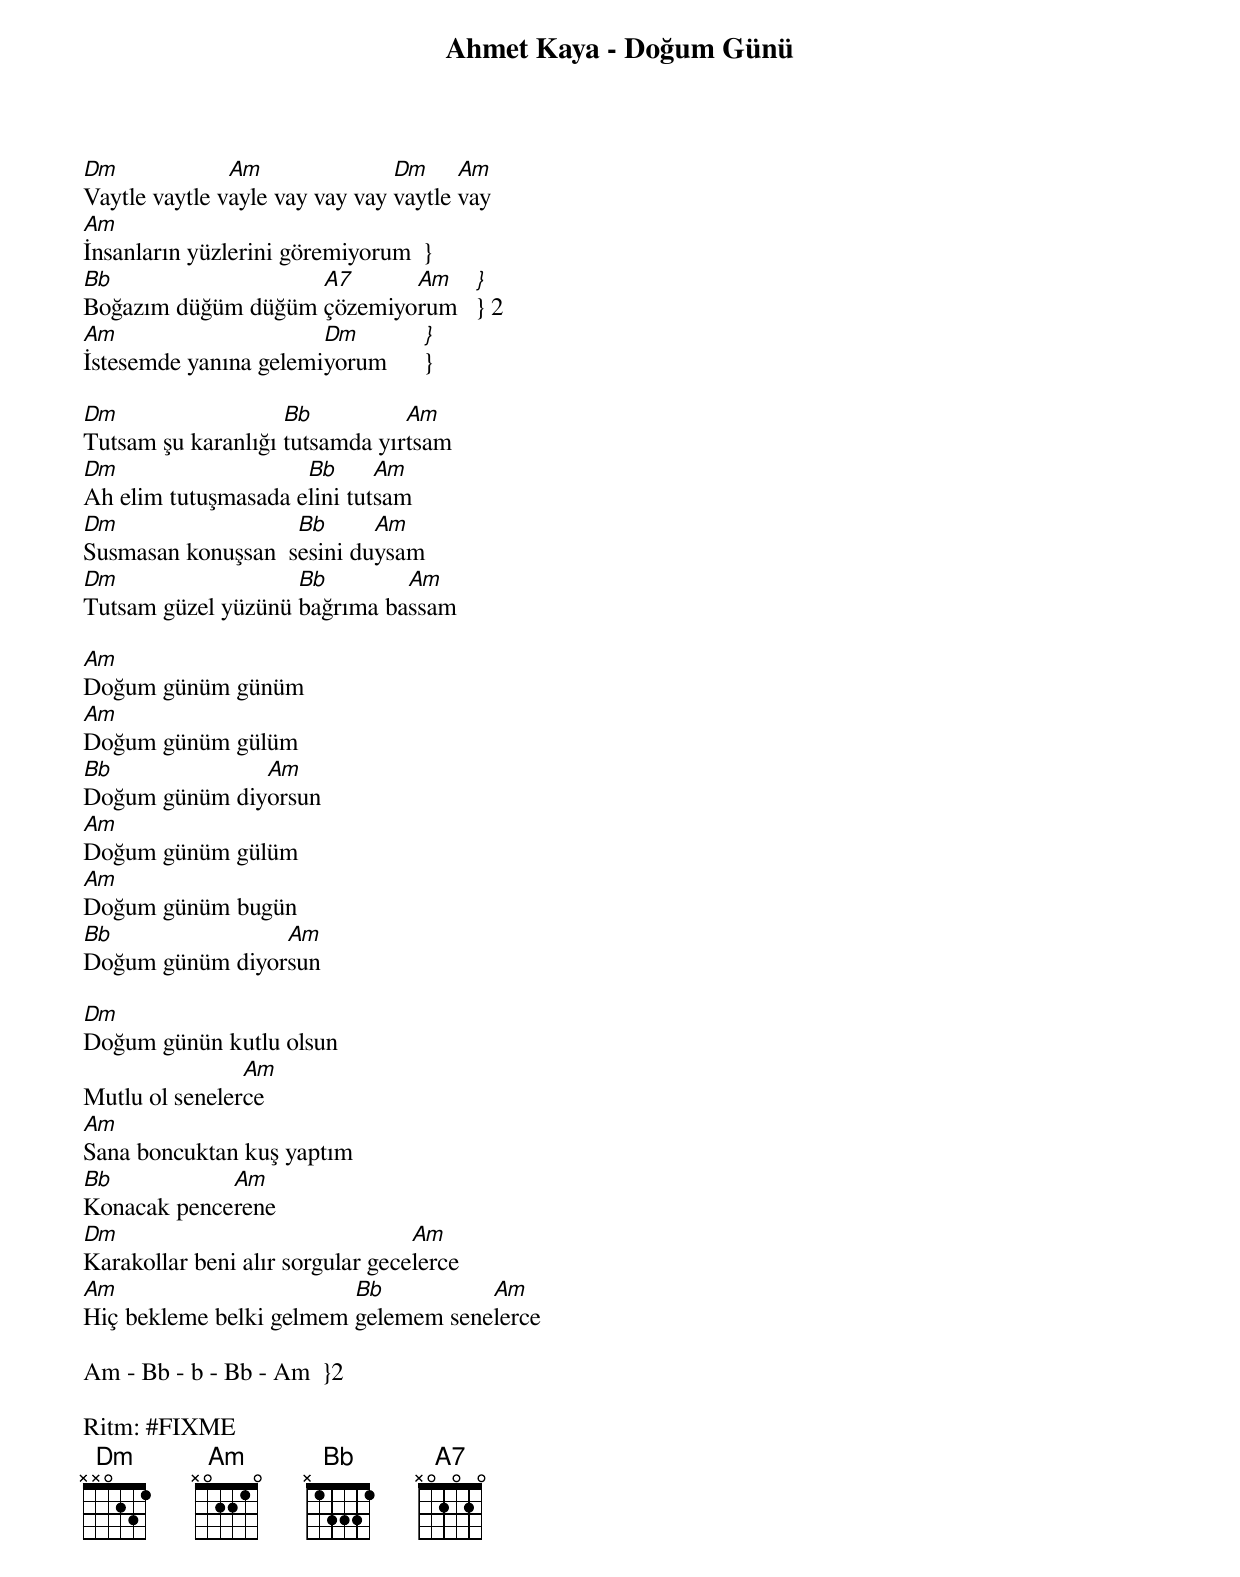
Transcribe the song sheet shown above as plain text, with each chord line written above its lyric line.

Ahmet Kaya - Doğum Günü

Dm             Am               Dm     Am
Vaytle vaytle vayle vay vay vay vaytle vay
Am
İnsanların yüzlerini göremiyorum  }
Bb                  A7      Am    }
Boğazım düğüm düğüm çözemiyorum   } 2
Am                     Dm         }
İstesemde yanına gelemiyorum      }

Dm                  Bb          Am
Tutsam şu karanlığı tutsamda yırtsam
Dm                   Bb      Am
Ah elim tutuşmasada elini tutsam
Dm                  Bb      Am
Susmasan konuşsan  sesini duysam
Dm                  Bb        Am
Tutsam güzel yüzünü bağrıma bassam

Am
Doğum günüm günüm
Am
Doğum günüm gülüm
Bb             Am
Doğum günüm diyorsun
Am
Doğum günüm gülüm
Am
Doğum günüm bugün
Bb               Am
Doğum günüm diyorsun

Dm
Doğum günün kutlu olsun
                Am
Mutlu ol senelerce
Am
Sana boncuktan kuş yaptım
Bb           Am
Konacak pencerene
Dm                                Am
Karakollar beni alır sorgular gecelerce
Am                       Bb          Am
Hiç bekleme belki gelmem gelemem senelerce

Am - Bb - b - Bb - Am  }2

Ritm: #FIXME
